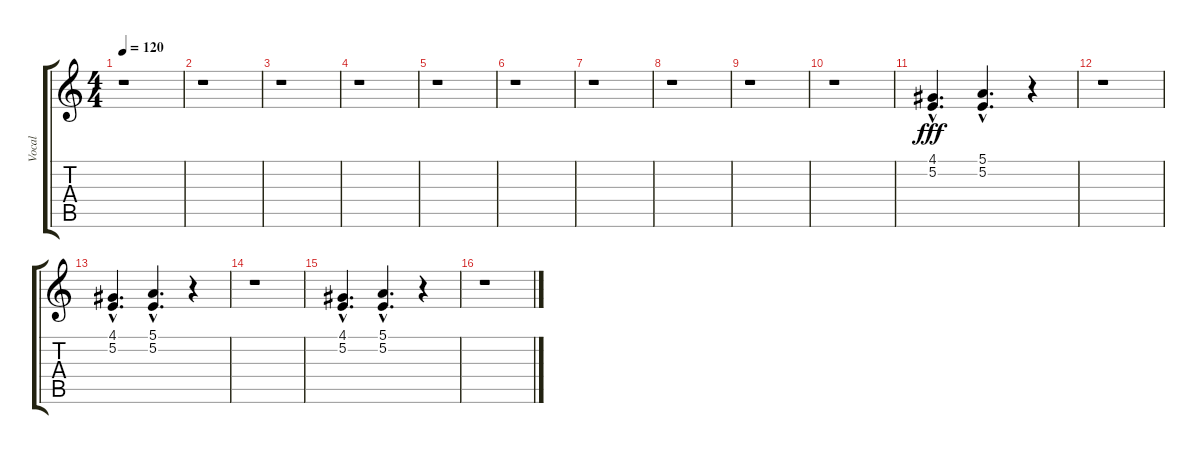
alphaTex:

\track ("Vocal" "Vocal") {instrument voiceoohs}
\staff {score tabs}
\tuning (E4 B3 G3 D3 A2 E2) {hide}
\ts (4 4)
\tempo 120
\clef g2
\ks c
r.1{dy fff} |
r.1 |
r.1 |
r.1 |
r.1 |
r.1 |
r.1 |
r.1 |
r.1 |
r.1 |
(4.1{hac} 5.2{hac}).4{d balance 8} (5.1{hac} 5.2{hac}).4{d} r.4 |
r.1 |
(4.1{hac} 5.2{hac}).4{d} (5.1{hac} 5.2{hac}).4{d} r.4 |
r.1 |
(4.1{hac} 5.2{hac}).4{d} (5.1{hac} 5.2{hac}).4{d} r.4 |
r.1
